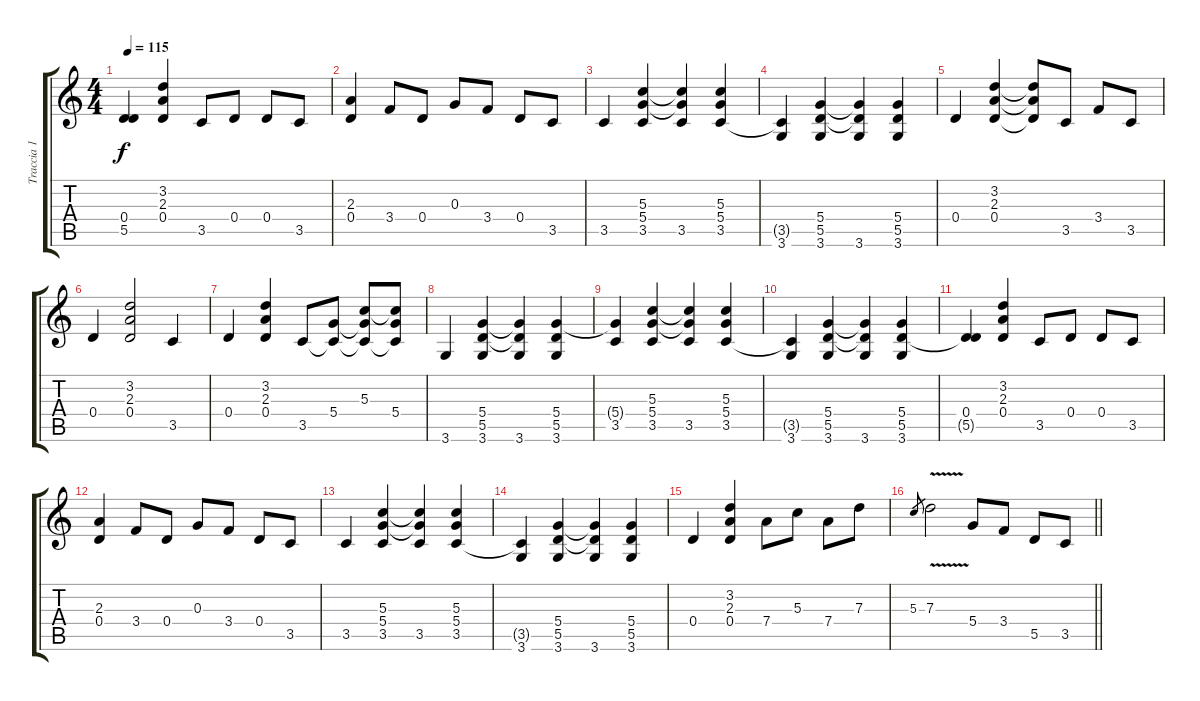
\track ("Traccia 1" "Traccia 1") {instrument overdrivenguitar}
\staff {score tabs}
\tuning (E4 B3 G3 D3 A2 E2) {hide}
\ts (4 4)
\tempo 115
\clef g2
\ks c
(0.4 5.5{t}).4{dy f} (3.2 2.3 0.4).4 3.5.8 0.4.8 0.4.8 3.5.8 |
(2.3 0.4).4 3.4.8 0.4.8 0.3.8 3.4.8 0.4.8 3.5.8 |
3.5.4 (5.3 5.4 3.5).4 (5.3{t} 5.4{t} 3.5).4 (5.3 5.4 3.5).4 |
(3.5{t} 3.6).4 (5.4 5.5 3.6).4 (5.4{t} 5.5{t} 3.6).4 (5.4 5.5 3.6).4 |
0.4.4 (3.2 2.3 0.4).4 (3.2{t} 2.3{t} 0.4{t}).8 3.5.8 3.4.8 3.5.8 |
0.4.4 (3.2 2.3 0.4).2 3.5.4 |
0.4.4 (3.2 2.3 0.4).4 3.5.8 (5.4 3.5{t}).8 (5.3 5.4{t} 3.5{t}).8 (5.3{t} 5.4 3.5{t}).8 |
3.6.4 (5.4 5.5 3.6).4 (5.4{t} 5.5{t} 3.6).4 (5.4 5.5 3.6).4 |
(5.4{t} 3.5).4 (5.3 5.4 3.5).4 (5.3{t} 5.4{t} 3.5).4 (5.3 5.4 3.5).4 |
(3.5{t} 3.6).4 (5.4 5.5 3.6).4 (5.4{t} 5.5{t} 3.6).4 (5.4 5.5 3.6).4 |
(0.4 5.5{t}).4 (3.2 2.3 0.4).4 3.5.8 0.4.8 0.4.8 3.5.8 |
(2.3 0.4).4 3.4.8 0.4.8 0.3.8 3.4.8 0.4.8 3.5.8 |
3.5.4 (5.3 5.4 3.5).4 (5.3{t} 5.4{t} 3.5).4 (5.3 5.4 3.5).4 |
(3.5{t} 3.6).4 (5.4 5.5 3.6).4 (5.4{t} 5.5{t} 3.6).4 (5.4 5.5 3.6).4 |
0.4.4 (3.2 2.3 0.4).4 7.4.8{volume 15} 5.3.8 7.4.8 7.3.8 |
\barLineRight lightlight
5.3.8{gr} 7.3{v}.2 5.4.8 3.4.8 5.5.8 3.5.8
